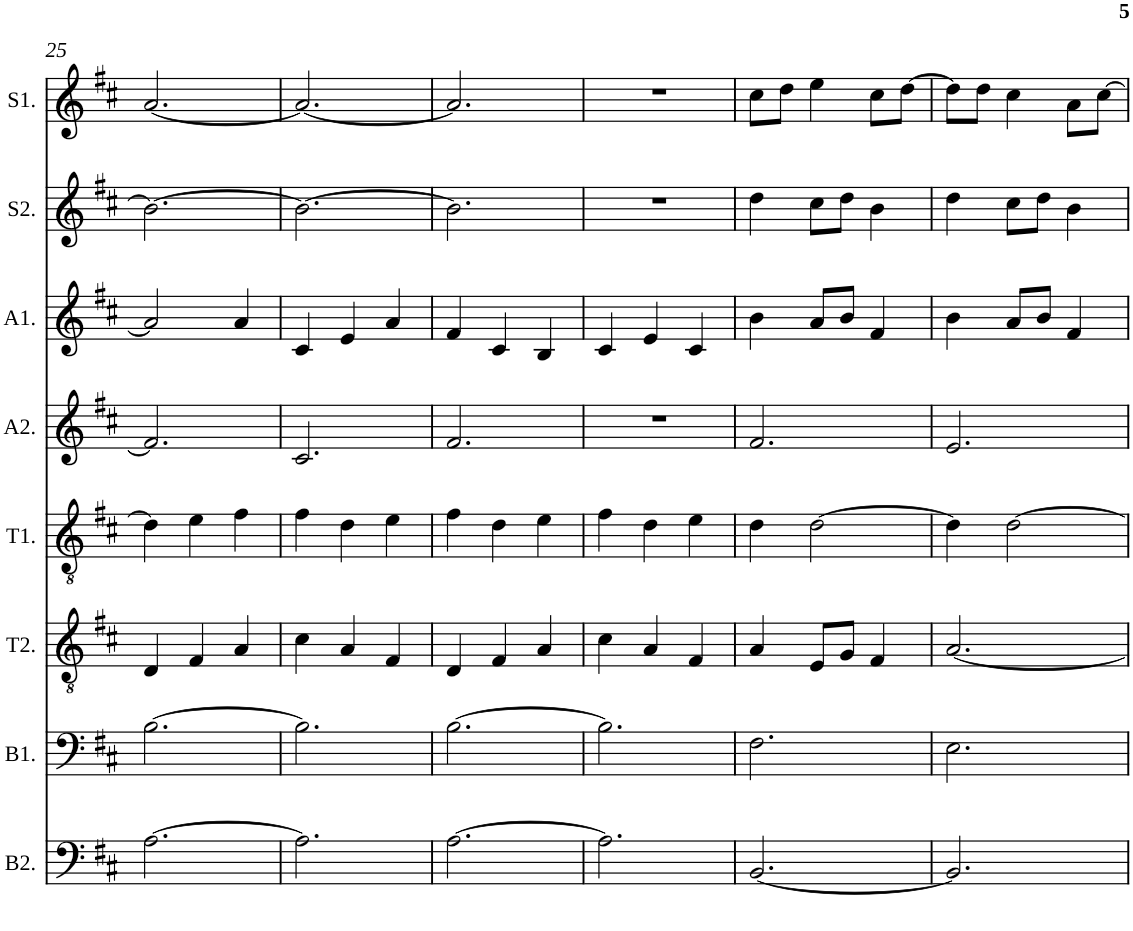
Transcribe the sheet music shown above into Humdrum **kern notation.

**kern	**kern	**kern	**kern	**kern	**kern	**kern	**kern
*part8	*part7	*part6	*part5	*part4	*part3	*part2	*part1
*staff8	*staff7	*staff6	*staff5	*staff4	*staff3	*staff2	*staff1
*I"Bass 2	*I"Bass 1	*I"Tenor 2	*I"Tenor 1	*I"Alto 2	*I"Alto 1	*I"Soprano 2	*I"Soprano 1
*I'B2.	*I'B1.	*I'T2.	*I'T1.	*I'A2.	*I'A1.	*I'S2.	*I'S1.
!!LO:PB:g=z
*clefF4	*clefF4	*clefGv2	*clefGv2	*clefG2	*clefG2	*clefG2	*clefG2
*k[f#c#]	*k[f#c#]	*k[f#c#]	*k[f#c#]	*k[f#c#]	*k[f#c#]	*k[f#c#]	*k[f#c#]
*b:	*b:	*b:	*b:	*b:	*b:	*b:	*b:
*M3/4	*M3/4	*M3/4	*M3/4	*M3/4	*M3/4	*M3/4	*M3/4
=25	=25	=25	=25	=25	=25	=25	=25
[2.A\	[>2.B\	4D/	4d\]	2.f#/]	2a/]	2.b\_	[2.a/
.	.	4F#/	4e\	.	.	.	.
.	.	4A/	4f#\	.	4a/	.	.
=26	=26	=26	=26	=26	=26	=26	=26
2.A\]	2.B\]	4c#\	4f#\	2.c#/	4c#/	2.b\_	2.a/_
.	.	4A/	4d\	.	4e/	.	.
.	.	4F#/	4e\	.	4a/	.	.
=27	=27	=27	=27	=27	=27	=27	=27
[2.A\	[>2.B\	4D/	4f#\	2.f#/	4f#/	2.b\]	2.a/]
.	.	4F#/	4d\	.	4c#/	.	.
.	.	4A/	4e\	.	4B/	.	.
=28	=28	=28	=28	=28	=28	=28	=28
2.A\]	2.B\]	4c#\	4f#\	2.r	4c#/	2.r	2.r
.	.	4A/	4d\	.	4e/	.	.
.	.	4F#/	4e\	.	4c#/	.	.
=29	=29	=29	=29	=29	=29	=29	=29
[2.BB/	2.F#\	4A/	4d\	2.f#/	4b\	4dd\	8cc#\L
.	.	.	.	.	.	.	8dd\J
.	.	8E/L	[2d\	.	8a/L	8cc#\L	4ee\
.	.	8G/J	.	.	8b/J	8dd\J	.
.	.	4F#/	.	.	4f#/	4b\	8cc#\L
.	.	.	.	.	.	.	[8dd\J
=30	=30	=30	=30	=30	=30	=30	=30
2.BB/]	2.E\	[2.A/	4d\]	2.e/	4b\	4dd\	8dd\L]
.	.	.	.	.	.	.	8dd\J
.	.	.	[2d\	.	8a/L	8cc#\L	4cc#\
.	.	.	.	.	8b/J	8dd\J	.
.	.	.	.	.	4f#/	4b\	8a\L
.	.	.	.	.	.	.	[8cc#\J
=	=	=	=	=	=	=	=
*-	*-	*-	*-	*-	*-	*-	*-
